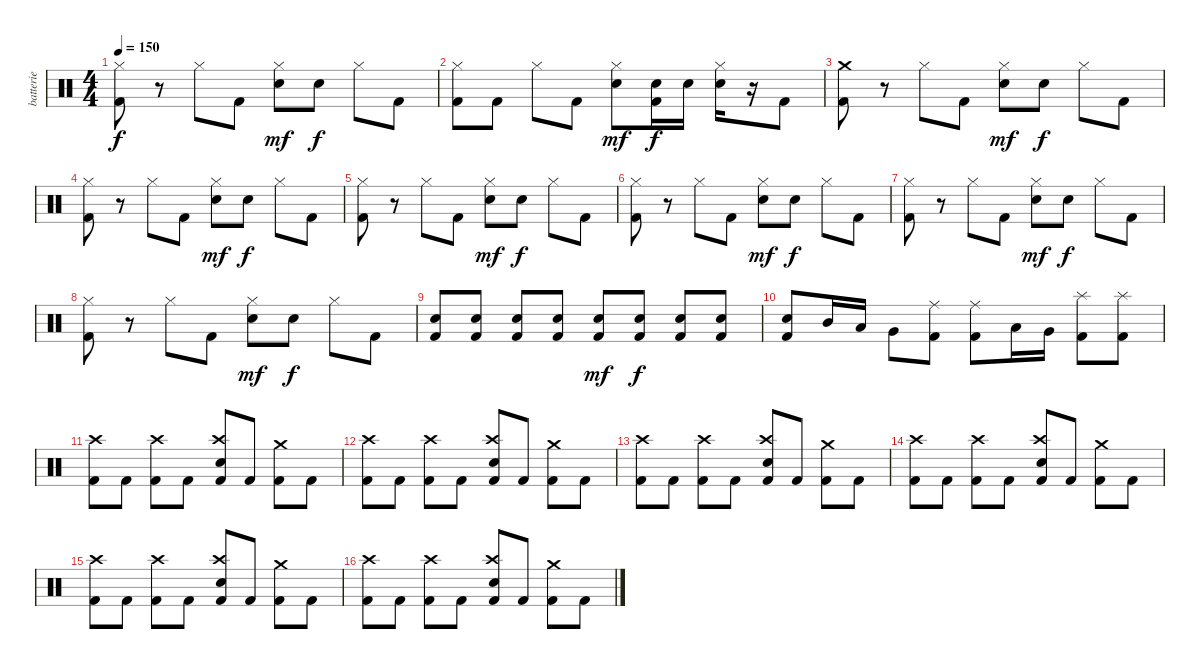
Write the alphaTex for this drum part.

\track ("batterie" "batterie") {instrument percussion}
\staff {score}
\articulation defaults
\ts (4 4)
\tempo 150
\clef neutral
\ks c
("Hi-Hat (closed)" "Kick (hit) 2").8{dy f} r.8 "Hi-Hat (closed)".8 "Kick (hit) 2".8 ("Hi-Hat (closed)" "Snare (hit) 2").8{dy mf} "Snare (hit) 2".8{dy f} "Hi-Hat (closed)".8 "Kick (hit) 2".8 |
("Hi-Hat (closed)" "Kick (hit) 2").8 "Kick (hit) 2".8 "Hi-Hat (closed)".8 "Kick (hit) 2".8 ("Hi-Hat (closed)" "Snare (hit) 2").8{dy mf} ("Snare (hit) 2" "Kick (hit) 2").16{dy f} "Snare (hit) 2".16 ("Hi-Hat (closed)" "Snare (hit) 2").16 r.16 "Kick (hit) 2".8 |
("Crash medium (hit)" "Kick (hit) 2").8 r.8 "Hi-Hat (closed)".8 "Kick (hit) 2".8 ("Hi-Hat (closed)" "Snare (hit) 2").8{dy mf} "Snare (hit) 2".8{dy f} "Hi-Hat (closed)".8 "Kick (hit) 2".8 |
("Hi-Hat (closed)" "Kick (hit) 2").8 r.8 "Hi-Hat (closed)".8 "Kick (hit) 2".8 ("Hi-Hat (closed)" "Snare (hit) 2").8{dy mf} "Snare (hit) 2".8{dy f} "Hi-Hat (closed)".8 "Kick (hit) 2".8 |
("Hi-Hat (closed)" "Kick (hit) 2").8 r.8 "Hi-Hat (closed)".8 "Kick (hit) 2".8 ("Hi-Hat (closed)" "Snare (hit) 2").8{dy mf} "Snare (hit) 2".8{dy f} "Hi-Hat (closed)".8 "Kick (hit) 2".8 |
("Hi-Hat (closed)" "Kick (hit) 2").8 r.8 "Hi-Hat (closed)".8 "Kick (hit) 2".8 ("Hi-Hat (closed)" "Snare (hit) 2").8{dy mf} "Snare (hit) 2".8{dy f} "Hi-Hat (closed)".8 "Kick (hit) 2".8 |
("Hi-Hat (closed)" "Kick (hit) 2").8 r.8 "Hi-Hat (closed)".8 "Kick (hit) 2".8 ("Hi-Hat (closed)" "Snare (hit) 2").8{dy mf} "Snare (hit) 2".8{dy f} "Hi-Hat (closed)".8 "Kick (hit) 2".8 |
("Hi-Hat (closed)" "Kick (hit) 2").8 r.8 "Hi-Hat (closed)".8 "Kick (hit) 2".8 ("Hi-Hat (closed)" "Snare (hit) 2").8{dy mf} "Snare (hit) 2".8{dy f} "Hi-Hat (closed)".8 "Kick (hit) 2".8 |
("Snare (hit) 2" "Kick (hit) 2").8 ("Snare (hit) 2" "Kick (hit) 2").8 ("Snare (hit) 2" "Kick (hit) 2").8 ("Snare (hit) 2" "Kick (hit) 2").8 ("Snare (hit) 2" "Kick (hit) 2").8{dy mf} ("Snare (hit) 2" "Kick (hit) 2").8{dy f} ("Snare (hit) 2" "Kick (hit) 2").8 ("Snare (hit) 2" "Kick (hit) 2").8 |
("Snare (hit) 2" "Kick (hit) 2").8 "Mid Tom (hit)".16 "Low Tom (hit)".16 "Very Low Tom (hit)".8 ("Ride (middle)" "Kick (hit) 2").8 ("Ride (middle)" "Kick (hit) 2").8 "Low Tom (hit)".16 "Very Low Tom (hit)".16 ("Splash (hit)" "Kick (hit) 2").8 ("Splash (hit)" "Kick (hit) 2").8 |
("Crash high (hit)" "Kick (hit) 2").8 "Kick (hit) 2".8 ("Crash high (hit)" "Kick (hit) 2").8 "Kick (hit) 2".8 ("Crash high (hit)" "Electric Snare (hit)" "Kick (hit) 2").8 "Kick (hit) 2".8 ("Crash medium (hit)" "Kick (hit) 2").8 "Kick (hit) 2".8 |
("Crash high (hit)" "Kick (hit) 2").8 "Kick (hit) 2".8 ("Crash high (hit)" "Kick (hit) 2").8 "Kick (hit) 2".8 ("Crash high (hit)" "Electric Snare (hit)" "Kick (hit) 2").8 "Kick (hit) 2".8 ("Crash medium (hit)" "Kick (hit) 2").8 "Kick (hit) 2".8 |
("Crash high (hit)" "Kick (hit) 2").8 "Kick (hit) 2".8 ("Crash high (hit)" "Kick (hit) 2").8 "Kick (hit) 2".8 ("Crash high (hit)" "Electric Snare (hit)" "Kick (hit) 2").8 "Kick (hit) 2".8 ("Crash medium (hit)" "Kick (hit) 2").8 "Kick (hit) 2".8 |
("Crash high (hit)" "Kick (hit) 2").8 "Kick (hit) 2".8 ("Crash high (hit)" "Kick (hit) 2").8 "Kick (hit) 2".8 ("Crash high (hit)" "Electric Snare (hit)" "Kick (hit) 2").8 "Kick (hit) 2".8 ("Crash medium (hit)" "Kick (hit) 2").8 "Kick (hit) 2".8 |
("Crash high (hit)" "Kick (hit) 2").8 "Kick (hit) 2".8 ("Crash high (hit)" "Kick (hit) 2").8 "Kick (hit) 2".8 ("Crash high (hit)" "Electric Snare (hit)" "Kick (hit) 2").8 "Kick (hit) 2".8 ("Crash medium (hit)" "Kick (hit) 2").8 "Kick (hit) 2".8 |
("Crash high (hit)" "Kick (hit) 2").8 "Kick (hit) 2".8 ("Crash high (hit)" "Kick (hit) 2").8 "Kick (hit) 2".8 ("Crash high (hit)" "Electric Snare (hit)" "Kick (hit) 2").8 "Kick (hit) 2".8 ("Crash medium (hit)" "Kick (hit) 2").8 "Kick (hit) 2".8
